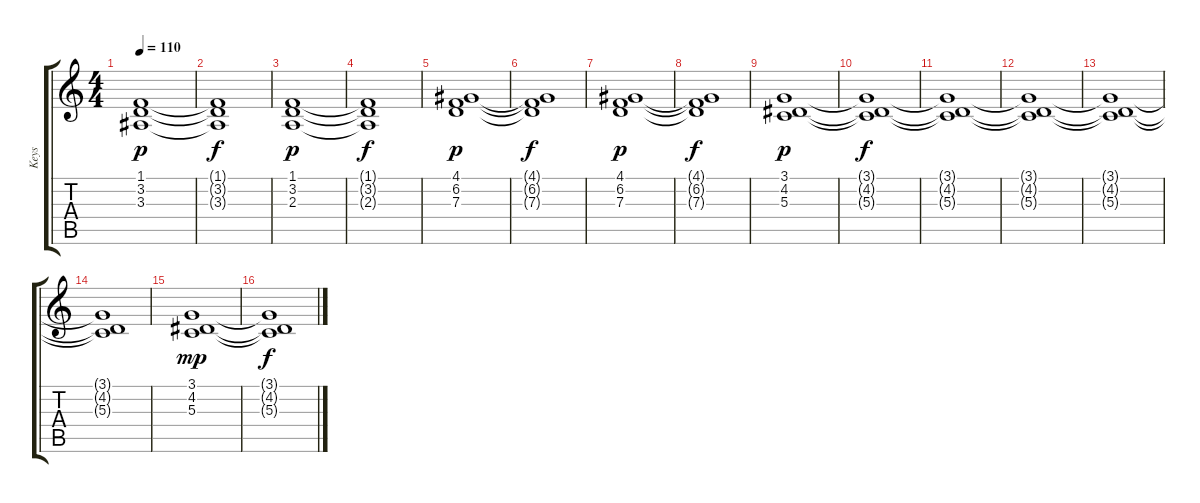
\track ("Keys" "Keys") {instrument synthstrings2}
\staff {score tabs}
\tuning (E4 B3 G3 D3 A2 E2) {hide}
\ts (4 4)
\tempo 110
\clef g2
\ks c
(1.1 3.2 3.3).1{dy p} |
(1.1{t} 3.2{t} 3.3{t}).1{dy f} |
(1.1 3.2 2.3).1{dy p} |
(1.1{t} 3.2{t} 2.3{t}).1{dy f} |
(4.1 6.2 7.3).1{dy p} |
(4.1{t} 6.2{t} 7.3{t}).1{dy f} |
(4.1 6.2 7.3).1{dy p} |
(4.1{t} 6.2{t} 7.3{t}).1{dy f} |
(3.1 4.2 5.3).1{dy p} |
(3.1{t} 4.2{t} 5.3{t}).1{dy f} |
(3.1{t} 4.2{t} 5.3{t}).1 |
(3.1{t} 4.2{t} 5.3{t}).1 |
(3.1{t} 4.2{t} 5.3{t}).1 |
(3.1{t} 4.2{t} 5.3{t}).1 |
(3.1 4.2 5.3).1{dy mp} |
(3.1{t} 4.2{t} 5.3{t}).1{dy f}
